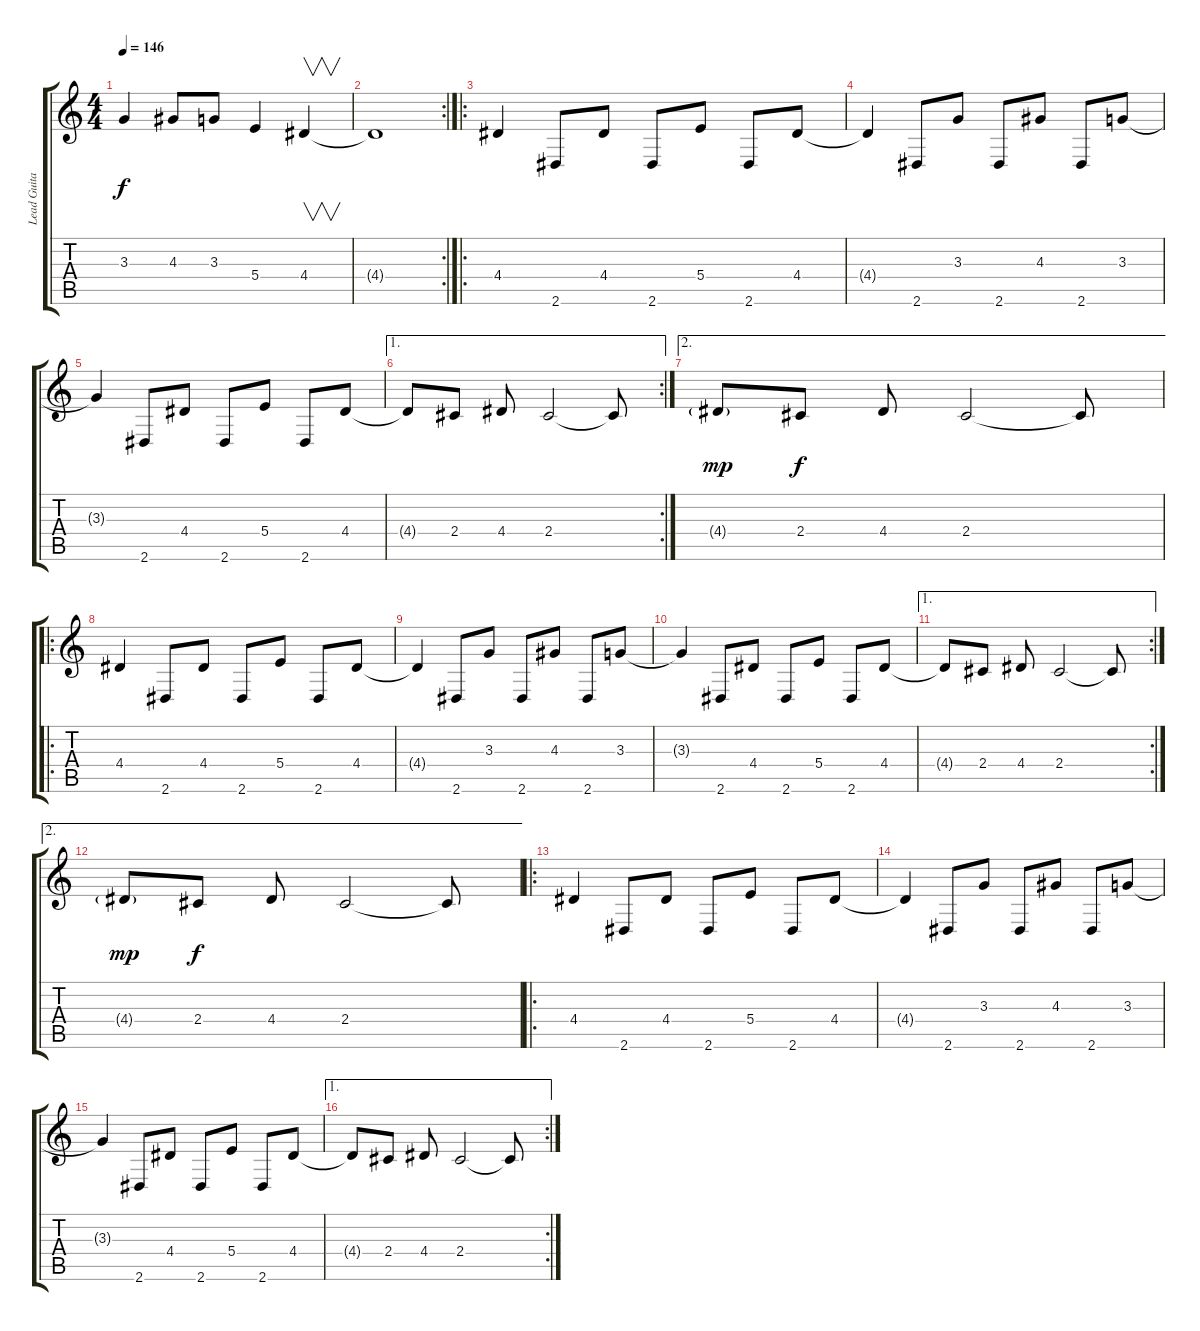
\track ("Lead Guitar" "Lead Guita") {instrument distortionguitar}
\staff {score tabs}
\tuning (Db4 Ab3 E3 B2 Gb2 Db2) {hide}
\ts (4 4)
\tempo 146
\clef g2
\ks c
3.3.4{dy f} 4.3.8 3.3.8 5.4.4 4.4.4{v} |
\rc 2
4.4{t}.1 |
\ro
4.4.4 2.6.8 4.4.8 2.6.8 5.4.8 2.6.8 4.4.8 |
4.4{t}.4 2.6.8 3.3.8 2.6.8 4.3.8 2.6.8 3.3.8 |
3.3{t}.4 2.6.8 4.4.8 2.6.8 5.4.8 2.6.8 4.4.8 |
\ae 1
\rc 2
4.4{t}.8 2.4.8 4.4.8 2.4.2 2.4{t}.8 |
\ae 2
4.4{g}.8{dy mp} 2.4.8{dy f} 4.4.8 2.4.2 2.4{t}.8 |
\ro
4.4.4 2.6.8 4.4.8 2.6.8 5.4.8 2.6.8 4.4.8 |
4.4{t}.4 2.6.8 3.3.8 2.6.8 4.3.8 2.6.8 3.3.8 |
3.3{t}.4 2.6.8 4.4.8 2.6.8 5.4.8 2.6.8 4.4.8 |
\ae 1
\rc 2
4.4{t}.8 2.4.8 4.4.8 2.4.2 2.4{t}.8 |
\ae 2
4.4{g}.8{dy mp} 2.4.8{dy f} 4.4.8 2.4.2 2.4{t}.8 |
\ro
4.4.4 2.6.8 4.4.8 2.6.8 5.4.8 2.6.8 4.4.8 |
4.4{t}.4 2.6.8 3.3.8 2.6.8 4.3.8 2.6.8 3.3.8 |
3.3{t}.4 2.6.8 4.4.8 2.6.8 5.4.8 2.6.8 4.4.8 |
\ae 1
\rc 2
4.4{t}.8 2.4.8 4.4.8 2.4.2 2.4{t}.8
